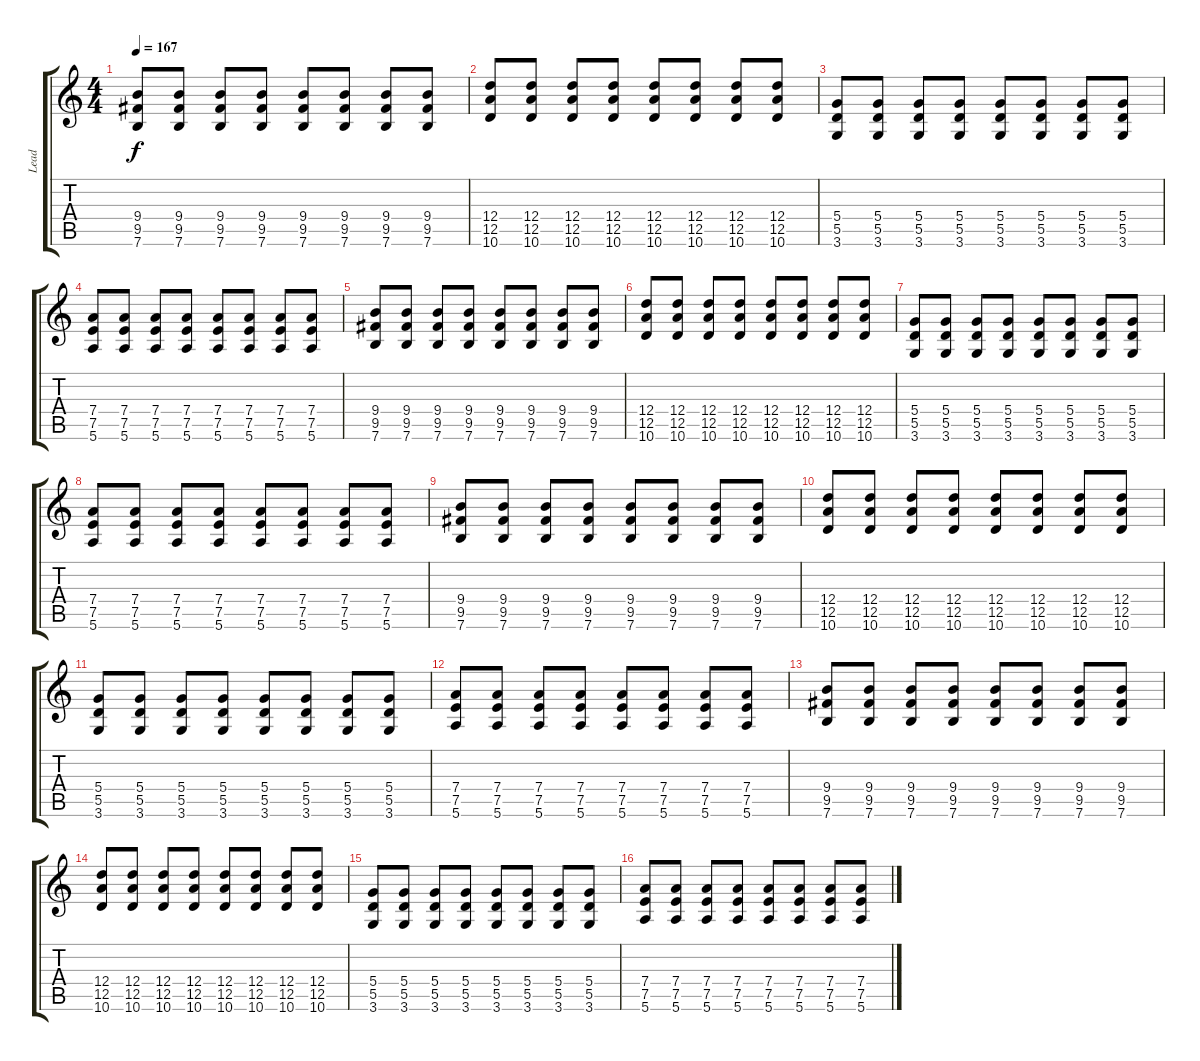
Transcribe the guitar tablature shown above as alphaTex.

\track ("Lead" "Lead") {instrument distortionguitar}
\staff {score tabs}
\tuning (E4 B3 G3 D3 A2 E2) {hide}
\ts (4 4)
\tempo 167
\clef g2
\ks c
(9.4 9.5 7.6).8{dy f} (9.4 9.5 7.6).8 (9.4 9.5 7.6).8 (9.4 9.5 7.6).8 (9.4 9.5 7.6).8 (9.4 9.5 7.6).8 (9.4 9.5 7.6).8 (9.4 9.5 7.6).8 |
(12.4 12.5 10.6).8 (12.4 12.5 10.6).8 (12.4 12.5 10.6).8 (12.4 12.5 10.6).8 (12.4 12.5 10.6).8 (12.4 12.5 10.6).8 (12.4 12.5 10.6).8 (12.4 12.5 10.6).8 |
(5.4 5.5 3.6).8 (5.4 5.5 3.6).8 (5.4 5.5 3.6).8 (5.4 5.5 3.6).8 (5.4 5.5 3.6).8 (5.4 5.5 3.6).8 (5.4 5.5 3.6).8 (5.4 5.5 3.6).8 |
(7.4 7.5 5.6).8 (7.4 7.5 5.6).8 (7.4 7.5 5.6).8 (7.4 7.5 5.6).8 (7.4 7.5 5.6).8 (7.4 7.5 5.6).8 (7.4 7.5 5.6).8 (7.4 7.5 5.6).8 |
(9.4 9.5 7.6).8 (9.4 9.5 7.6).8 (9.4 9.5 7.6).8 (9.4 9.5 7.6).8 (9.4 9.5 7.6).8 (9.4 9.5 7.6).8 (9.4 9.5 7.6).8 (9.4 9.5 7.6).8 |
(12.4 12.5 10.6).8 (12.4 12.5 10.6).8 (12.4 12.5 10.6).8 (12.4 12.5 10.6).8 (12.4 12.5 10.6).8 (12.4 12.5 10.6).8 (12.4 12.5 10.6).8 (12.4 12.5 10.6).8 |
(5.4 5.5 3.6).8 (5.4 5.5 3.6).8 (5.4 5.5 3.6).8 (5.4 5.5 3.6).8 (5.4 5.5 3.6).8 (5.4 5.5 3.6).8 (5.4 5.5 3.6).8 (5.4 5.5 3.6).8 |
(7.4 7.5 5.6).8 (7.4 7.5 5.6).8 (7.4 7.5 5.6).8 (7.4 7.5 5.6).8 (7.4 7.5 5.6).8 (7.4 7.5 5.6).8 (7.4 7.5 5.6).8 (7.4 7.5 5.6).8 |
(9.4 9.5 7.6).8 (9.4 9.5 7.6).8 (9.4 9.5 7.6).8 (9.4 9.5 7.6).8 (9.4 9.5 7.6).8 (9.4 9.5 7.6).8 (9.4 9.5 7.6).8 (9.4 9.5 7.6).8 |
(12.4 12.5 10.6).8 (12.4 12.5 10.6).8 (12.4 12.5 10.6).8 (12.4 12.5 10.6).8 (12.4 12.5 10.6).8 (12.4 12.5 10.6).8 (12.4 12.5 10.6).8 (12.4 12.5 10.6).8 |
(5.4 5.5 3.6).8 (5.4 5.5 3.6).8 (5.4 5.5 3.6).8 (5.4 5.5 3.6).8 (5.4 5.5 3.6).8 (5.4 5.5 3.6).8 (5.4 5.5 3.6).8 (5.4 5.5 3.6).8 |
(7.4 7.5 5.6).8 (7.4 7.5 5.6).8 (7.4 7.5 5.6).8 (7.4 7.5 5.6).8 (7.4 7.5 5.6).8 (7.4 7.5 5.6).8 (7.4 7.5 5.6).8 (7.4 7.5 5.6).8 |
(9.4 9.5 7.6).8 (9.4 9.5 7.6).8 (9.4 9.5 7.6).8 (9.4 9.5 7.6).8 (9.4 9.5 7.6).8 (9.4 9.5 7.6).8 (9.4 9.5 7.6).8 (9.4 9.5 7.6).8 |
(12.4 12.5 10.6).8 (12.4 12.5 10.6).8 (12.4 12.5 10.6).8 (12.4 12.5 10.6).8 (12.4 12.5 10.6).8 (12.4 12.5 10.6).8 (12.4 12.5 10.6).8 (12.4 12.5 10.6).8 |
(5.4 5.5 3.6).8 (5.4 5.5 3.6).8 (5.4 5.5 3.6).8 (5.4 5.5 3.6).8 (5.4 5.5 3.6).8 (5.4 5.5 3.6).8 (5.4 5.5 3.6).8 (5.4 5.5 3.6).8 |
(7.4 7.5 5.6).8 (7.4 7.5 5.6).8 (7.4 7.5 5.6).8 (7.4 7.5 5.6).8 (7.4 7.5 5.6).8 (7.4 7.5 5.6).8 (7.4 7.5 5.6).8 (7.4 7.5 5.6).8
